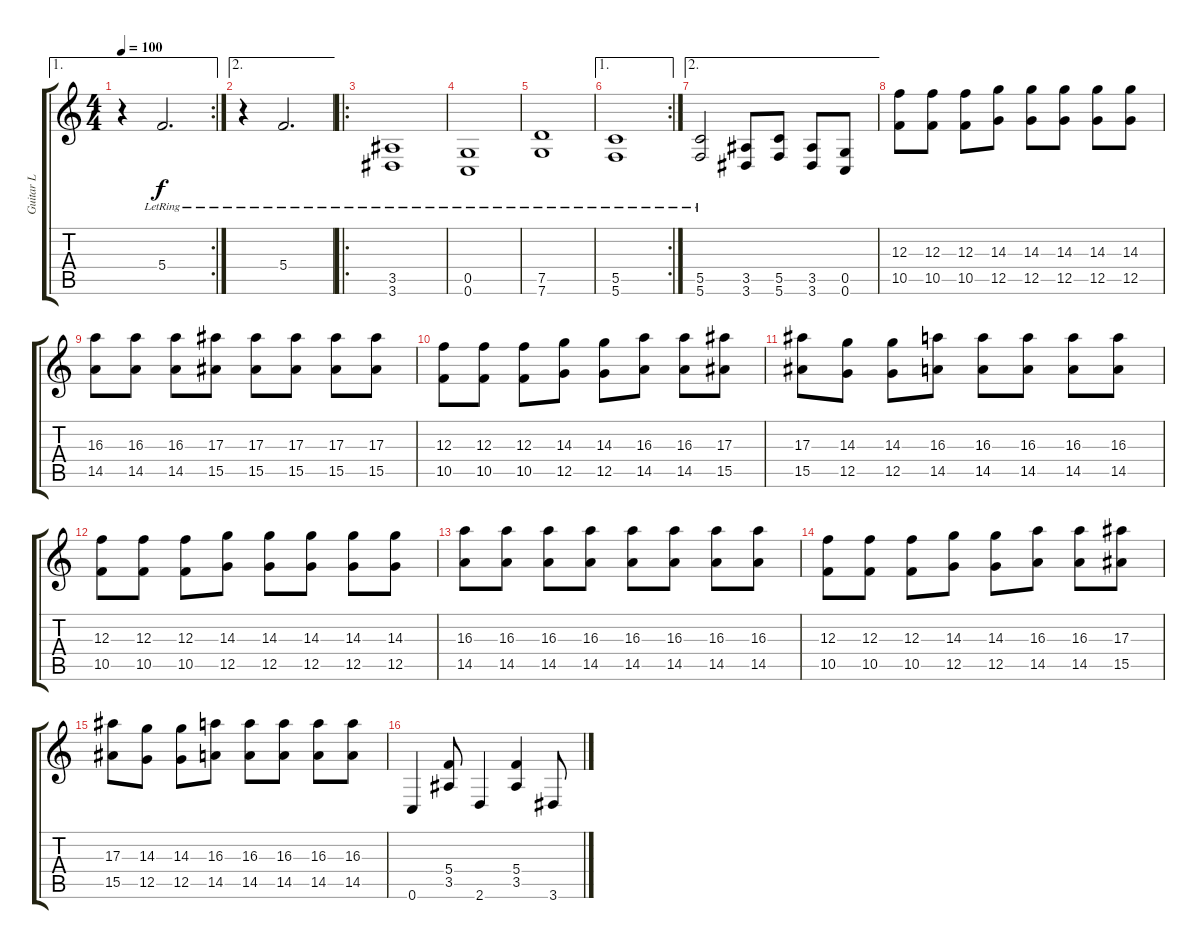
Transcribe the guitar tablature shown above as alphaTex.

\track ("Guitar L" "Guitar L") {instrument distortionguitar}
\staff {score tabs}
\tuning (D4 A3 F3 C3 G2 C2) {hide}
\ae 1
\rc 2
\ts (4 4)
\tempo 100
\clef g2
\ks c
r.4{dy f} 5.4{lr}.2{d} |
\ae 2
r.4 5.4{lr}.2{d} |
\ro
(3.5{lr} 3.6{lr}).1{instrument distortionguitar} |
(0.5{lr} 0.6{lr}).1 |
(7.5{lr} 7.6{lr}).1 |
\ae 1
\rc 2
(5.5{lr} 5.6{lr}).1 |
\ae 2
(5.5{lr} 5.6{lr}).2 (3.5 3.6).8 (5.5 5.6).8 (3.5 3.6).8 (0.5 0.6).8 |
(12.3 10.5).8 (12.3 10.5).8 (12.3 10.5).8 (14.3 12.5).8 (14.3 12.5).8 (14.3 12.5).8 (14.3 12.5).8 (14.3 12.5).8 |
(16.3 14.5).8 (16.3 14.5).8 (16.3 14.5).8 (17.3 15.5).8 (17.3 15.5).8 (17.3 15.5).8 (17.3 15.5).8 (17.3 15.5).8 |
(12.3 10.5).8 (12.3 10.5).8 (12.3 10.5).8 (14.3 12.5).8 (14.3 12.5).8 (16.3 14.5).8 (16.3 14.5).8 (17.3 15.5).8 |
(17.3 15.5).8 (14.3 12.5).8 (14.3 12.5).8 (16.3 14.5).8 (16.3 14.5).8 (16.3 14.5).8 (16.3 14.5).8 (16.3 14.5).8 |
(12.3 10.5).8 (12.3 10.5).8 (12.3 10.5).8 (14.3 12.5).8 (14.3 12.5).8 (14.3 12.5).8 (14.3 12.5).8 (14.3 12.5).8 |
(16.3 14.5).8 (16.3 14.5).8 (16.3 14.5).8 (16.3 14.5).8 (16.3 14.5).8 (16.3 14.5).8 (16.3 14.5).8 (16.3 14.5).8 |
(12.3 10.5).8 (12.3 10.5).8 (12.3 10.5).8 (14.3 12.5).8 (14.3 12.5).8 (16.3 14.5).8 (16.3 14.5).8 (17.3 15.5).8 |
(17.3 15.5).8 (14.3 12.5).8 (14.3 12.5).8 (16.3 14.5).8 (16.3 14.5).8 (16.3 14.5).8 (16.3 14.5).8 (16.3 14.5).8 |
0.6.4{volume 13} (5.4 3.5).8 2.6.4 (5.4 3.5).4 3.6.8
